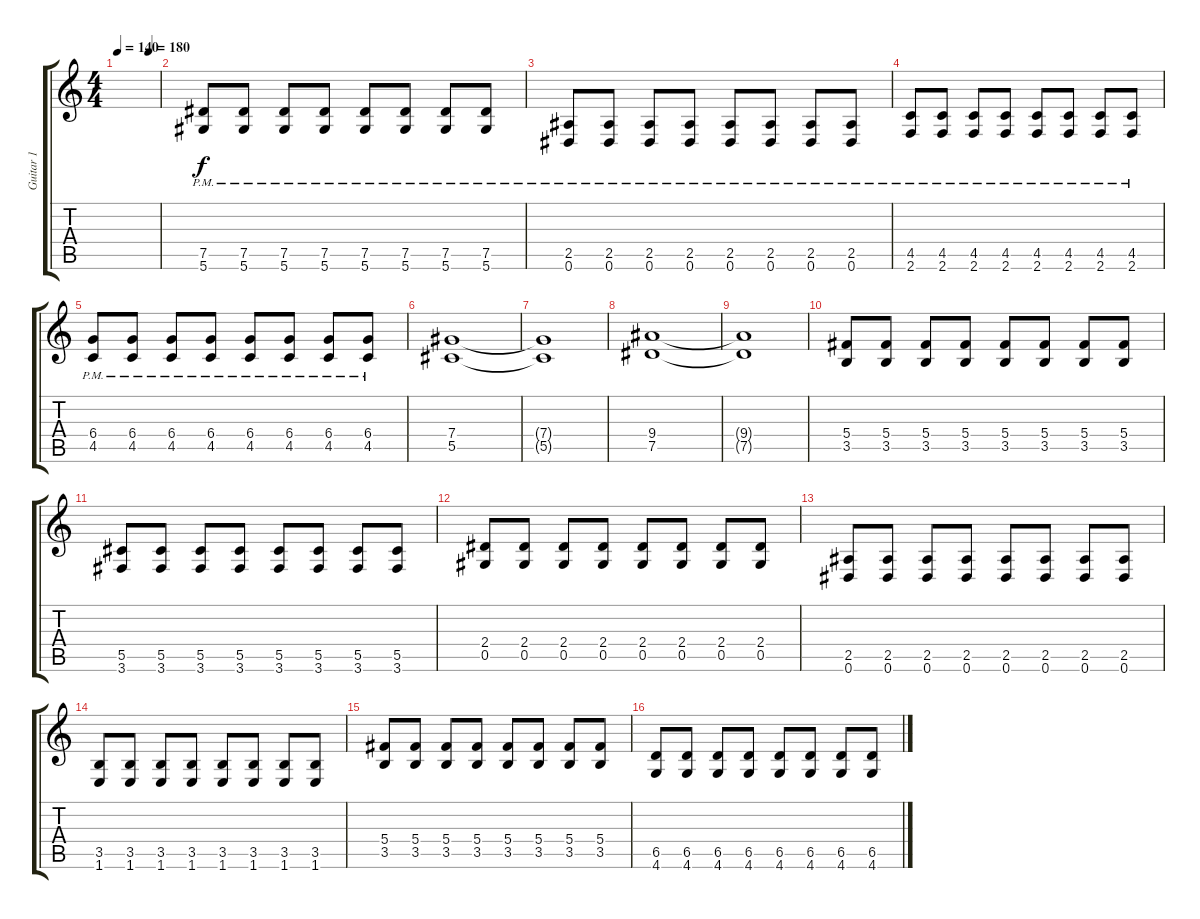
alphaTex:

\track ("Guitar 1" "Guitar 1") {instrument overdrivenguitar}
\staff {score tabs}
\tuning (Eb4 Bb3 Gb3 Db3 Ab2 Eb2) {hide}
\ts (4 4)
\tempo 140
\tempo (180 0.75)
\clef g2
\ks c
|
(7.5{pm} 5.6{pm}).8 (7.5{pm} 5.6{pm}).8 (7.5{pm} 5.6{pm}).8 (7.5{pm} 5.6{pm}).8 (7.5{pm} 5.6{pm}).8 (7.5{pm} 5.6{pm}).8 (7.5{pm} 5.6{pm}).8 (7.5{pm} 5.6{pm}).8 |
(2.5{pm} 0.6{pm}).8 (2.5{pm} 0.6{pm}).8 (2.5{pm} 0.6{pm}).8 (2.5{pm} 0.6{pm}).8 (2.5{pm} 0.6{pm}).8 (2.5{pm} 0.6{pm}).8 (2.5{pm} 0.6{pm}).8 (2.5{pm} 0.6{pm}).8 |
(4.5{pm} 2.6{pm}).8 (4.5{pm} 2.6{pm}).8 (4.5{pm} 2.6{pm}).8 (4.5{pm} 2.6{pm}).8 (4.5{pm} 2.6{pm}).8 (4.5{pm} 2.6{pm}).8 (4.5{pm} 2.6{pm}).8 (4.5{pm} 2.6{pm}).8 |
(6.4{pm} 4.5{pm}).8 (6.4{pm} 4.5{pm}).8 (6.4{pm} 4.5{pm}).8 (6.4{pm} 4.5{pm}).8 (6.4{pm} 4.5{pm}).8 (6.4{pm} 4.5{pm}).8 (6.4{pm} 4.5{pm}).8 (6.4{pm} 4.5{pm}).8 |
(7.4 5.5).1 |
(7.4{t} 5.5{t}).1 |
(9.4 7.5).1 |
(9.4{t} 7.5{t}).1 |
(5.4 3.5).8 (5.4 3.5).8 (5.4 3.5).8 (5.4 3.5).8 (5.4 3.5).8 (5.4 3.5).8 (5.4 3.5).8 (5.4 3.5).8 |
(5.5 3.6).8 (5.5 3.6).8 (5.5 3.6).8 (5.5 3.6).8 (5.5 3.6).8 (5.5 3.6).8 (5.5 3.6).8 (5.5 3.6).8 |
(2.4 0.5).8 (2.4 0.5).8 (2.4 0.5).8 (2.4 0.5).8 (2.4 0.5).8 (2.4 0.5).8 (2.4 0.5).8 (2.4 0.5).8 |
(2.5 0.6).8 (2.5 0.6).8 (2.5 0.6).8 (2.5 0.6).8 (2.5 0.6).8 (2.5 0.6).8 (2.5 0.6).8 (2.5 0.6).8 |
(3.5 1.6).8 (3.5 1.6).8 (3.5 1.6).8 (3.5 1.6).8 (3.5 1.6).8 (3.5 1.6).8 (3.5 1.6).8 (3.5 1.6).8 |
(5.4 3.5).8 (5.4 3.5).8 (5.4 3.5).8 (5.4 3.5).8 (5.4 3.5).8 (5.4 3.5).8 (5.4 3.5).8 (5.4 3.5).8 |
(6.5 4.6).8 (6.5 4.6).8 (6.5 4.6).8 (6.5 4.6).8 (6.5 4.6).8 (6.5 4.6).8 (6.5 4.6).8 (6.5 4.6).8
